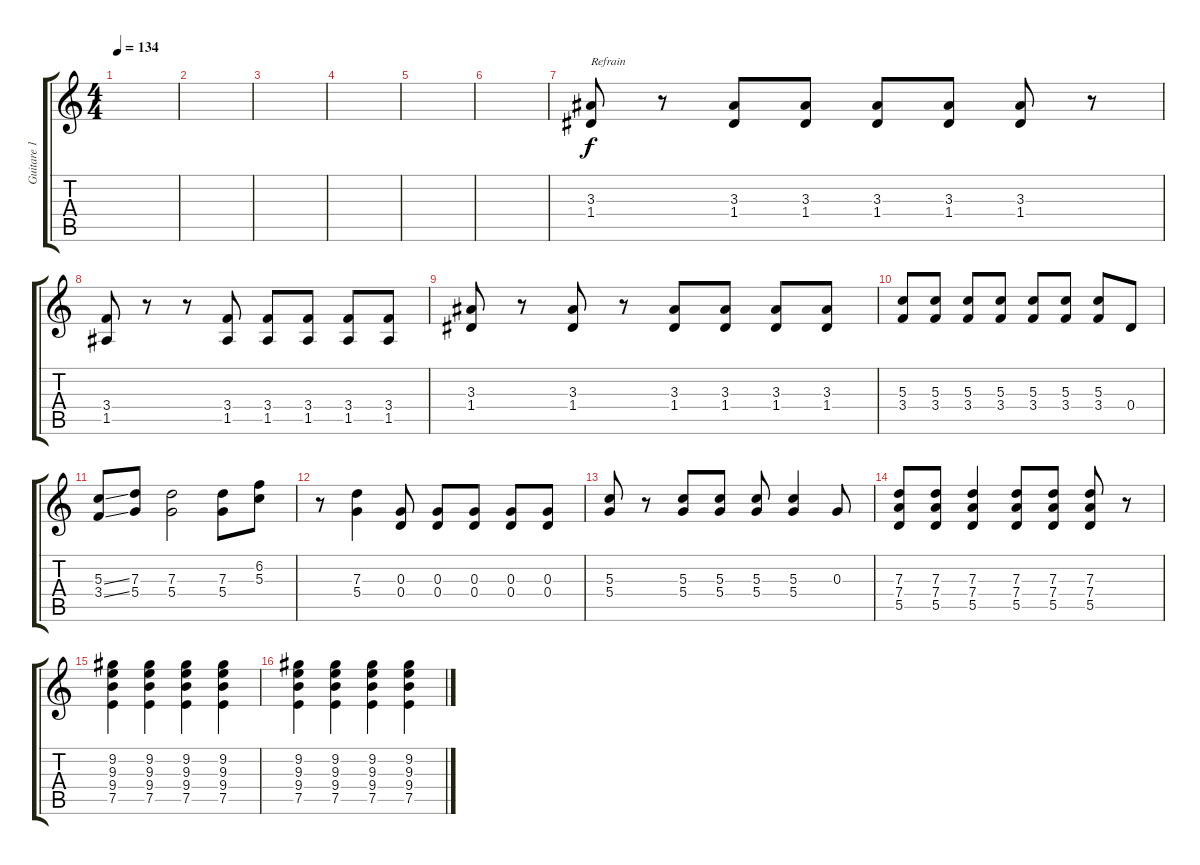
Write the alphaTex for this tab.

\track ("Guitare 1" "Guitare 1") {instrument overdrivenguitar}
\staff {score tabs}
\tuning (E4 B3 G3 D3 A2 E2) {hide}
\ts (4 4)
\tempo 134
\clef g2
\ks c
|
|
|
|
|
|
(3.3 1.4).8{txt "Refrain"} r.8 (3.3 1.4).8 (3.3 1.4).8 (3.3 1.4).8 (3.3 1.4).8 (3.3 1.4).8 r.8 |
(3.4 1.5).8 r.8 r.8 (3.4 1.5).8 (3.4 1.5).8 (3.4 1.5).8 (3.4 1.5).8 (3.4 1.5).8 |
(3.3 1.4).8 r.8 (3.3 1.4).8 r.8 (3.3 1.4).8 (3.3 1.4).8 (3.3 1.4).8 (3.3 1.4).8 |
(5.3 3.4).8 (5.3 3.4).8 (5.3 3.4).8 (5.3 3.4).8 (5.3 3.4).8 (5.3 3.4).8 (5.3 3.4).8 0.4.8 |
(5.3{ss} 3.4{ss}).8 (7.3 5.4).8 (7.3 5.4).2 (7.3 5.4).8 (6.2 5.3).8 |
r.8 (7.3 5.4).4 (0.3 0.4).8 (0.3 0.4).8 (0.3 0.4).8 (0.3 0.4).8 (0.3 0.4).8 |
(5.3 5.4).8 r.8 (5.3 5.4).8 (5.3 5.4).8 (5.3 5.4).8 (5.3 5.4).4 0.3.8 |
(7.3 7.4 5.5).8 (7.3 7.4 5.5).8 (7.3 7.4 5.5).4 (7.3 7.4 5.5).8 (7.3 7.4 5.5).8 (7.3 7.4 5.5).8 r.8 |
(9.2 9.3 9.4 7.5).4 (9.2 9.3 9.4 7.5).4 (9.2 9.3 9.4 7.5).4 (9.2 9.3 9.4 7.5).4 |
(9.2 9.3 9.4 7.5).4 (9.2 9.3 9.4 7.5).4 (9.2 9.3 9.4 7.5).4 (9.2 9.3 9.4 7.5).4
